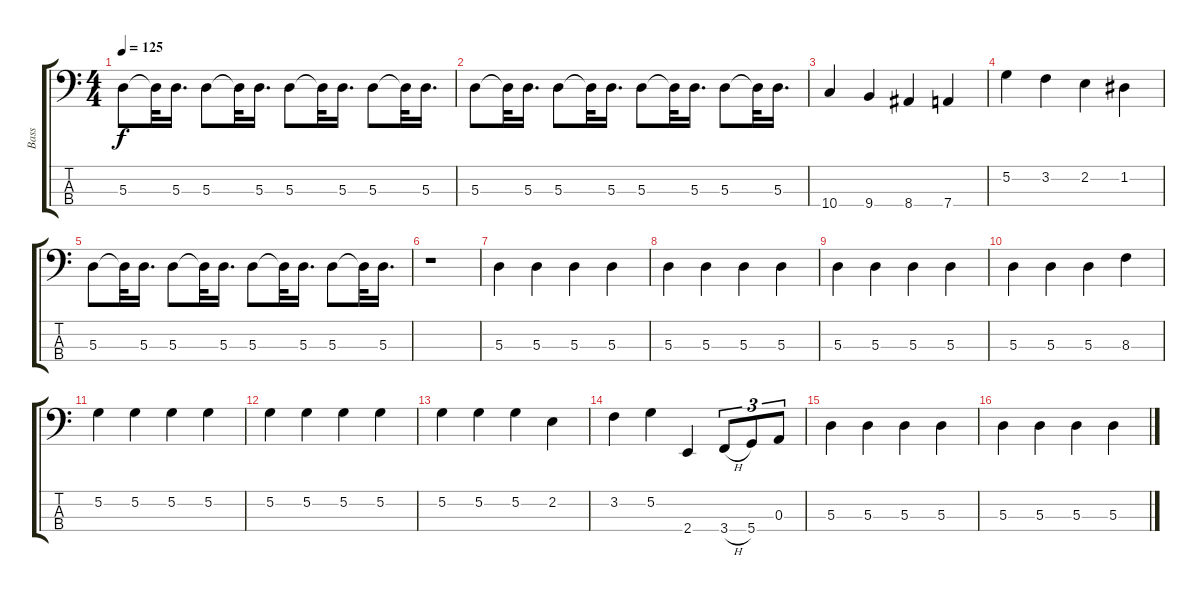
\track ("Bass" "Bass") {instrument electricbasspick}
\staff {score tabs}
\tuning (G2 D2 A1 D1) {hide}
\ts (4 4)
\tempo 125
\clef f4
\ks c
5.3.8{dy f} 5.3{t}.32 5.3.16{d} 5.3.8 5.3{t}.32 5.3.16{d} 5.3.8 5.3{t}.32 5.3.16{d} 5.3.8 5.3{t}.32 5.3.16{d} |
5.3.8 5.3{t}.32 5.3.16{d} 5.3.8 5.3{t}.32 5.3.16{d} 5.3.8 5.3{t}.32 5.3.16{d} 5.3.8 5.3{t}.32 5.3.16{d} |
10.4.4 9.4.4 8.4.4 7.4.4 |
5.2.4 3.2.4 2.2.4 1.2.4 |
5.3.8 5.3{t}.32 5.3.16{d} 5.3.8 5.3{t}.32 5.3.16{d} 5.3.8 5.3{t}.32 5.3.16{d} 5.3.8 5.3{t}.32 5.3.16{d} |
r.1 |
5.3.4 5.3.4 5.3.4 5.3.4 |
5.3.4 5.3.4 5.3.4 5.3.4 |
5.3.4 5.3.4 5.3.4 5.3.4 |
5.3.4 5.3.4 5.3.4 8.3.4 |
5.2.4 5.2.4 5.2.4 5.2.4 |
5.2.4 5.2.4 5.2.4 5.2.4 |
5.2.4 5.2.4 5.2.4 2.2.4 |
3.2.4 5.2.4 2.4.4 3.4{h}.8{tu (3 2)} 5.4.8{tu (3 2)} 0.3.8{tu (3 2)} |
5.3.4 5.3.4 5.3.4 5.3.4 |
5.3.4 5.3.4 5.3.4 5.3.4
